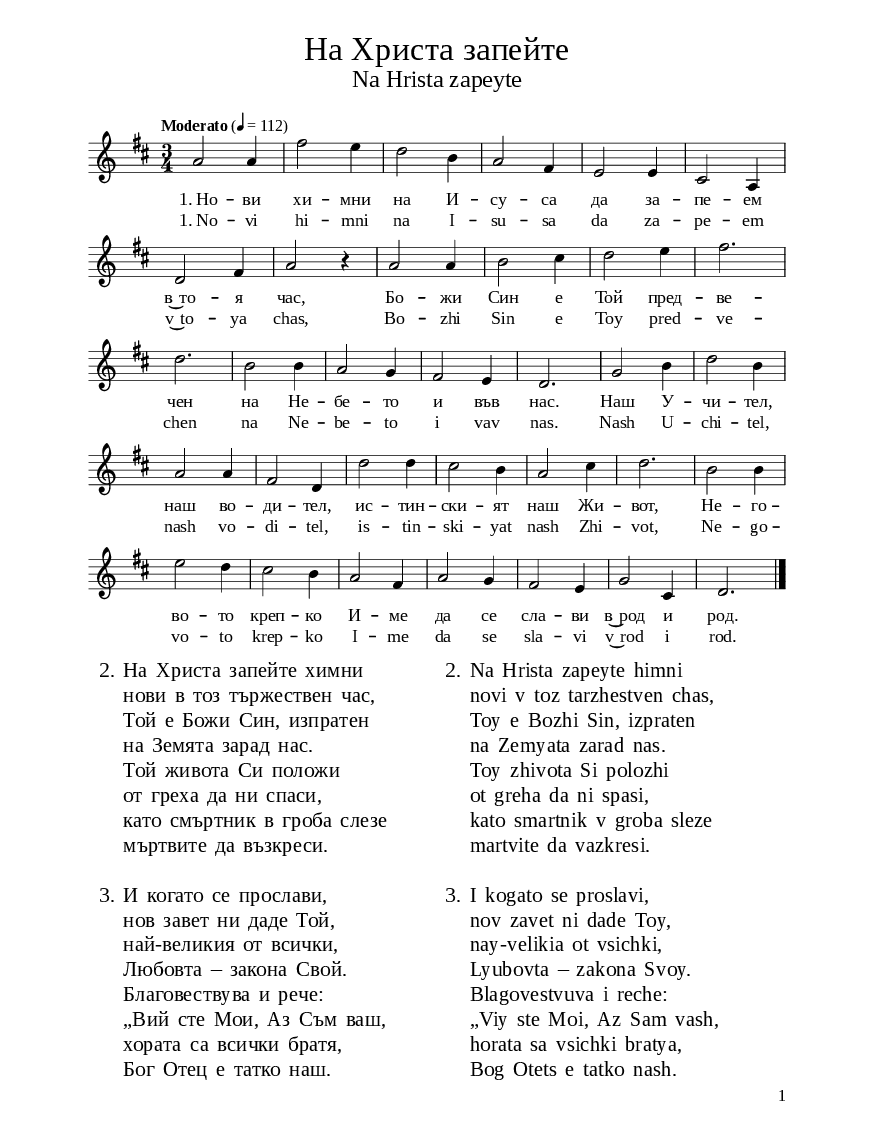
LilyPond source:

\version "2.24.0"

% include paper part and global functions
\include "include/globals.ily"

\bookpart {
  \include "include/bookpart-paper.ily"
  \score {
    \include "include/score-layout.ily"

    \new Voice \absolute  {
      \clef treble
      \key d \major
      \time 3/4
      \tempoFunc "Moderato" 4 "112"
      \autoBeamOff


      a'2 a'4| fis''2 e''4| d''2 b'4 | a'2 fis'4 | e'2 e'4 | cis'2 a4 | \break

      d'2 fis'4 | a'2 r4| a'2 a'4| b'2 cis''4 | d''2 e''4| fis''2.| \break

      d''2. |  b'2 b'4| a'2 g'4 | fis'2 e'4 | d'2. | g'2 b'4 | d''2 b'4| \break

      a'2 a'4 | fis'2 d'4 | d''2 d''4 | cis''2 b'4 | a'2 cis''4 | d''2. | b'2 b'4 |  \break

      e''2 d''4 | cis''2 b'4 | a'2 fis'4 | a'2 g'4 | fis'2 e'4 | g'2 cis'4| d'2. | \bar "|." \break
    }

    \addlyrics {
      "1. Но" -- ви хи -- мни на И -- су -- са да за -- пе -- ем
      в~то -- я час, Бо -- жи Син е Той пред -- ве --
      чен на Не -- бе -- то и във нас.  Наш У -- чи -- тел,
      наш во -- ди -- тел, ис -- тин -- ски -- ят наш Жи -- вот, Не -- го --
      во -- то креп -- ко И -- ме да се сла -- ви в~род и род.
    }

    \addlyrics {
      "1. No" -- vi hi -- mni na I -- su -- sa da za -- pe -- em
      v~to -- ya chas, Bo -- zhi Sin e Toy pred -- ve --
      chen na Ne -- be -- to i vav nas.  Nash U -- chi -- tel,
      nash vo -- di -- tel, is -- tin -- ski -- yat nash Zhi -- vot, Ne -- go --
      vo -- to krep -- ko I -- me da se sla -- vi v~rod i rod.
    }

    \header {
      title = \titleFunc "На Христа запейте" "Na Hrista zapeyte"
    }

    \midi{}

  } % score

  \markup \empty-one

  \markup \fontsize #bgCoupletFontSize {
    \hspace #1
    \override #`(baseline-skip . ,bgCoupletBaselineSkip)
    \column {
      \line {   2.  На Христа запейте химни  }

      \line {   "   " нови в тоз тържествен час, }

      \line {   "   " Той е Божи Син, изпратен }

      \line {   "   " на Земята зарад нас. }

      \line {   "   " Той живота Си положи }

      \line {   "   " от греха да ни спаси, }

      \line {   "   " като смъртник в гроба слезе }

      \line {   "   " мъртвите да възкреси. }
      \line {   "   "}

      \line {   3.  И когато се прослави, }

      \line {   "   " нов завет ни даде Той, }

      \line {   "   " най-великия от всички, }

      \line {   "   " Любовта – закона Свой. }

      \line {   "   " Благовествува и рече: }

      \line {   "   " „Вий сте Мои, Aз Съм ваш, }

      \line {   "   " хората са всички братя, }

      \line {   "   " Бог Отец е татко наш. }

    }

    \hspace #5
    \override #`(baseline-skip . ,bgCoupletBaselineSkip)
    \column {
      \line {   2.  Na Hrista zapeyte himni  }

      \line {   "   " novi v toz tarzhestven chas, }

      \line {   "   " Toy e Bozhi Sin, izpraten }

      \line {   "   " na Zemyata zarad nas. }

      \line {   "   " Toy zhivota Si polozhi }

      \line {   "   " ot greha da ni spasi, }

      \line {   "   " kato smartnik v groba sleze }

      \line {   "   " martvite da vazkresi. }
      \line {   "   "}

      \line {   3.  I kogato se proslavi, }

      \line {   "   " nov zavet ni dade Toy, }

      \line {   "   " nay-velikia ot vsichki, }

      \line {   "   " Lyubovta – zakona Svoy. }

      \line {   "   " Blagovestvuva i reche: }

      \line {   "   " „Viy ste Moi, Az Sam vash, }

      \line {   "   " horata sa vsichki bratya, }

      \line {   "   " Bog Otets e tatko nash. }


    } %column
  } % markup

  \pageBreak

  \markup \fontsize #bgCoupletFontSize {
    \hspace #1
    \override #`(baseline-skip . ,bgCoupletBaselineSkip)
    \column {


      \line {  4.  Един друг се залюбете, }

      \line {   "   " тъй се служи на Отца; }

      \line {   "   " и Отец ви всички люби, }

      \line {   "   " като Негови деца. }

      \line {   "   " Аз съм жив хляб от Небето, }

      \line {   "   " аз съм истинска лоза, }

      \line {   "   " Словото Ми опазете, }

      \line {   "   " заживейте в Любовта! }
      \line {   "   "}

      \line {   5.  Само в нея е живота, }

      \line {   "   " нейна е радостта, }

      \line {   "   " тя създава всяко благо, }

      \line {   "   " тя едничка, Любовта.“ }

      \line {   "   " Тъй ни учеше тогава,  }

      \line {   "   " тъй ни шепне и сега, }

      \line {   "   " и възкръсват ми в душата }

      \line {   "   " тези Негови Слова. }
    }


    \hspace #5
    \override #`(baseline-skip . ,bgCoupletBaselineSkip)
    \column {

      \line {  4.  Edin drug se zalyubete, }

      \line {   "   " tay se sluzhi na Ottsa; }

      \line {   "   " i Otets vi vsichki lyubi, }

      \line {   "   " kato Negovi detsa. }

      \line {   "   " Az sam zhiv hlyab ot Nebeto, }

      \line {   "   " az sam istinska loza, }

      \line {   "   " Slovoto Mi opazete, }

      \line {   "   " zazhiveyte v Lyubovta! }
      \line {   "   "}

      \line {   5.  Samo v neya e zhivota, }

      \line {   "   " neyna e radostta, }

      \line {   "   " tya sazdava vsyako blago, }

      \line {   "   " tya ednichka, Lyubovta.“ }

      \line {   "   " Tay ni ucheshe togava,  }

      \line {   "   " tay ni shepne i sega, }

      \line {   "   " i vazkrasvat mi v dushata }

      \line {   "   " tezi Negovi Slova. }
    } %column
  } % markup

  \markup \empty-two

  % include foreign translation(s) of the song
  \version "2.24.0"

\markup \fill-line { \fontsize #deTitleFontSize "Mögen wir Christus besingen" }
\markup \null
\markup \null
\markup \fontsize #deCoupletFontSize {
  \hspace #-1
  \override #`(baseline-skip . ,deCoupletBaselineSkip)

  \column {

    \line { 1. Mögen wir Christus mit neuen Hymnen}

    \line { "   "in dieser Stunde besingen;}

    \line { "   "Er ist der ewige Sohn Gottes }

    \line { "   "im Himmel und in uns.}

    \line { "   "Unser Meister, unser Führer, }

    \line { "   "unser wahres Leben,}

    \line { "   "sein starker Name sei gepriesen}

    \line { "   "von Geschlecht zu Geschlecht.}

    \line { " " }

    \line { 2. Singt zu Christus neue Hymnen}

    \line { "   "in dieser festlichen Stunde,}

    \line { "   "Er ist der Sohn Gottes, der auf die Erde }

    \line { "   " um unsertwillen gesendet wurde.}

    \line { "   "Er gab sein Leben, }

    \line { "   "   um uns von der Sünde zu retten, }

    \line { "   "wie ein Sterbender stieg er in das Grab }

    \line { "   " hinab, um die Toten auferstehen zu lassen. }

    \line { " " }

    \line { 3. Und nachdem er gepriesen worden war,}

    \line { "   "gab er uns ein neues Testament,}

    \line { "   "das größte von allen:}

    \line { "   "die Liebe – sein Gesetz. }

    \line { "   "Er verkündete die frohe Botschaft und sagte:}

    \line { "   "Ihr seid mein, ich bin euer,}

    \line { "   "alle Menschen sind Brüder,}

    \line { "   "Gottvater ist unser Vater.}

  }
  \override #`(baseline-skip . ,deCoupletBaselineSkip)
  \column {


    \line { 4. Liebet einander, }

    \line { "   "so dienen wir unserem Vater,}

    \line { "   "und der Vater liebt euch alle}

    \line { "   "wie Seine eigenen Kinder.}

    \line { "   "Ich bin das lebendige Brot }

    \line { "   "    vom Himmel, }

    \line { "   "ich bin der wahre Weinstock;}

    \line { "   "bewahrt Mein Wort und}

    \line { "   "lebt in Liebe!}
    \line { " " }
    \line { 5. Nur in ihr ist das Leben;}

    \line { "   "in ihr ist auch die Freude,}

    \line { "   "sie erschafft alles Gute  –}

    \line { "   "einzig sie  – die Liebe.}

    \line { "   "So lehrte Er uns damals,}

    \line { "   "so flüstert er uns jetzt auch zu, }

    \line { "   "und in meiner Seele }

    \line { "   "erwachen seine Worte zum Leben. }

  }

}


} % bookpart
